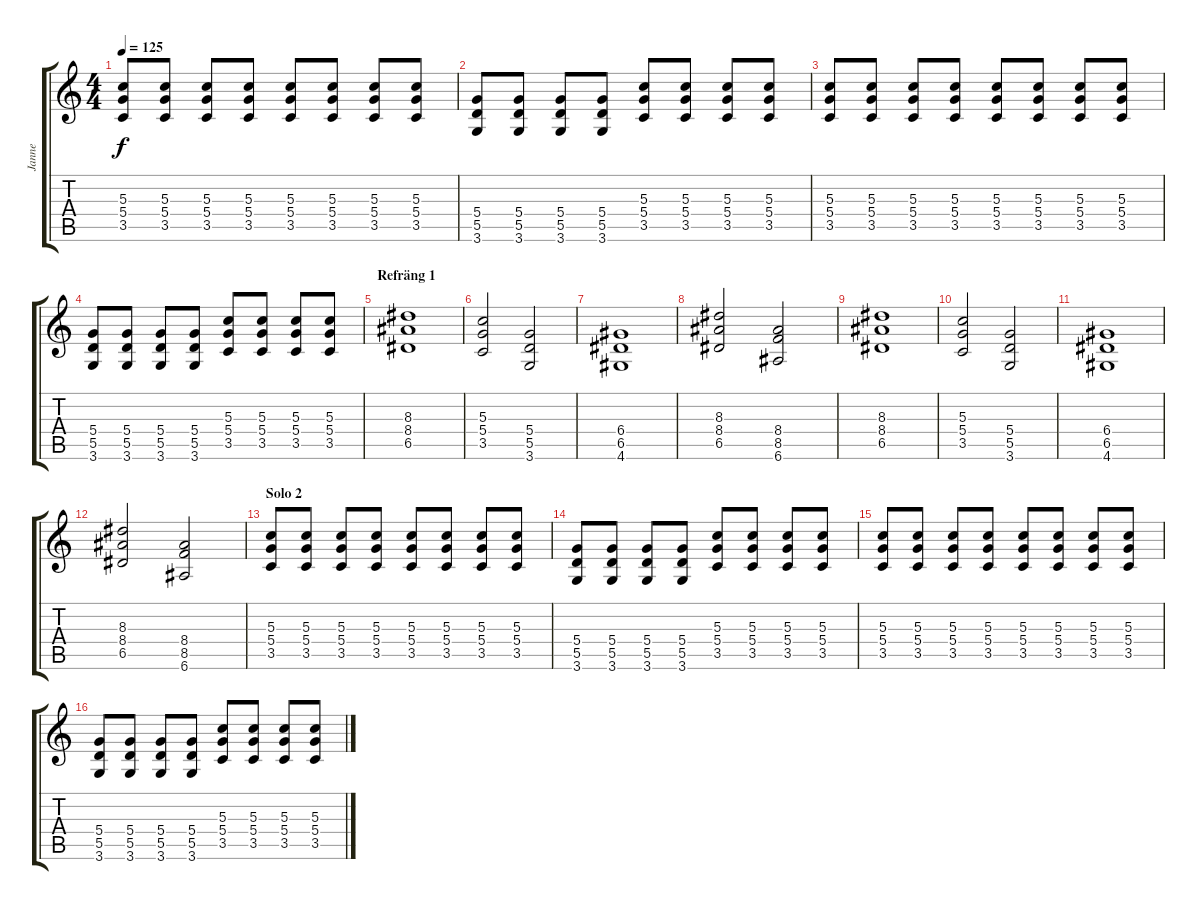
\track ("Janne" "Janne") {instrument distortionguitar}
\staff {score tabs}
\tuning (E4 B3 G3 D3 A2 E2) {hide}
\ts (4 4)
\tempo 125
\clef g2
\ks c
(5.3 5.4 3.5).8{dy f} (5.3 5.4 3.5).8 (5.3 5.4 3.5).8 (5.3 5.4 3.5).8 (5.3 5.4 3.5).8 (5.3 5.4 3.5).8 (5.3 5.4 3.5).8 (5.3 5.4 3.5).8 |
(5.4 5.5 3.6).8 (5.4 5.5 3.6).8 (5.4 5.5 3.6).8 (5.4 5.5 3.6).8 (5.3 5.4 3.5).8 (5.3 5.4 3.5).8 (5.3 5.4 3.5).8 (5.3 5.4 3.5).8 |
(5.3 5.4 3.5).8 (5.3 5.4 3.5).8 (5.3 5.4 3.5).8 (5.3 5.4 3.5).8 (5.3 5.4 3.5).8 (5.3 5.4 3.5).8 (5.3 5.4 3.5).8 (5.3 5.4 3.5).8 |
(5.4 5.5 3.6).8 (5.4 5.5 3.6).8 (5.4 5.5 3.6).8 (5.4 5.5 3.6).8 (5.3 5.4 3.5).8 (5.3 5.4 3.5).8 (5.3 5.4 3.5).8 (5.3 5.4 3.5).8 |
\section ("" "Refräng 1")
(8.3 8.4 6.5).1 |
(5.3 5.4 3.5).2 (5.4 5.5 3.6).2 |
(6.4 6.5 4.6).1 |
(8.3 8.4 6.5).2 (8.4 8.5 6.6).2 |
(8.3 8.4 6.5).1 |
(5.3 5.4 3.5).2 (5.4 5.5 3.6).2 |
(6.4 6.5 4.6).1 |
(8.3 8.4 6.5).2 (8.4 8.5 6.6).2 |
\section ("" "Solo 2")
(5.3 5.4 3.5).8 (5.3 5.4 3.5).8 (5.3 5.4 3.5).8 (5.3 5.4 3.5).8 (5.3 5.4 3.5).8 (5.3 5.4 3.5).8 (5.3 5.4 3.5).8 (5.3 5.4 3.5).8 |
(5.4 5.5 3.6).8 (5.4 5.5 3.6).8 (5.4 5.5 3.6).8 (5.4 5.5 3.6).8 (5.3 5.4 3.5).8 (5.3 5.4 3.5).8 (5.3 5.4 3.5).8 (5.3 5.4 3.5).8 |
(5.3 5.4 3.5).8 (5.3 5.4 3.5).8 (5.3 5.4 3.5).8 (5.3 5.4 3.5).8 (5.3 5.4 3.5).8 (5.3 5.4 3.5).8 (5.3 5.4 3.5).8 (5.3 5.4 3.5).8 |
(5.4 5.5 3.6).8 (5.4 5.5 3.6).8 (5.4 5.5 3.6).8 (5.4 5.5 3.6).8 (5.3 5.4 3.5).8 (5.3 5.4 3.5).8 (5.3 5.4 3.5).8 (5.3 5.4 3.5).8
